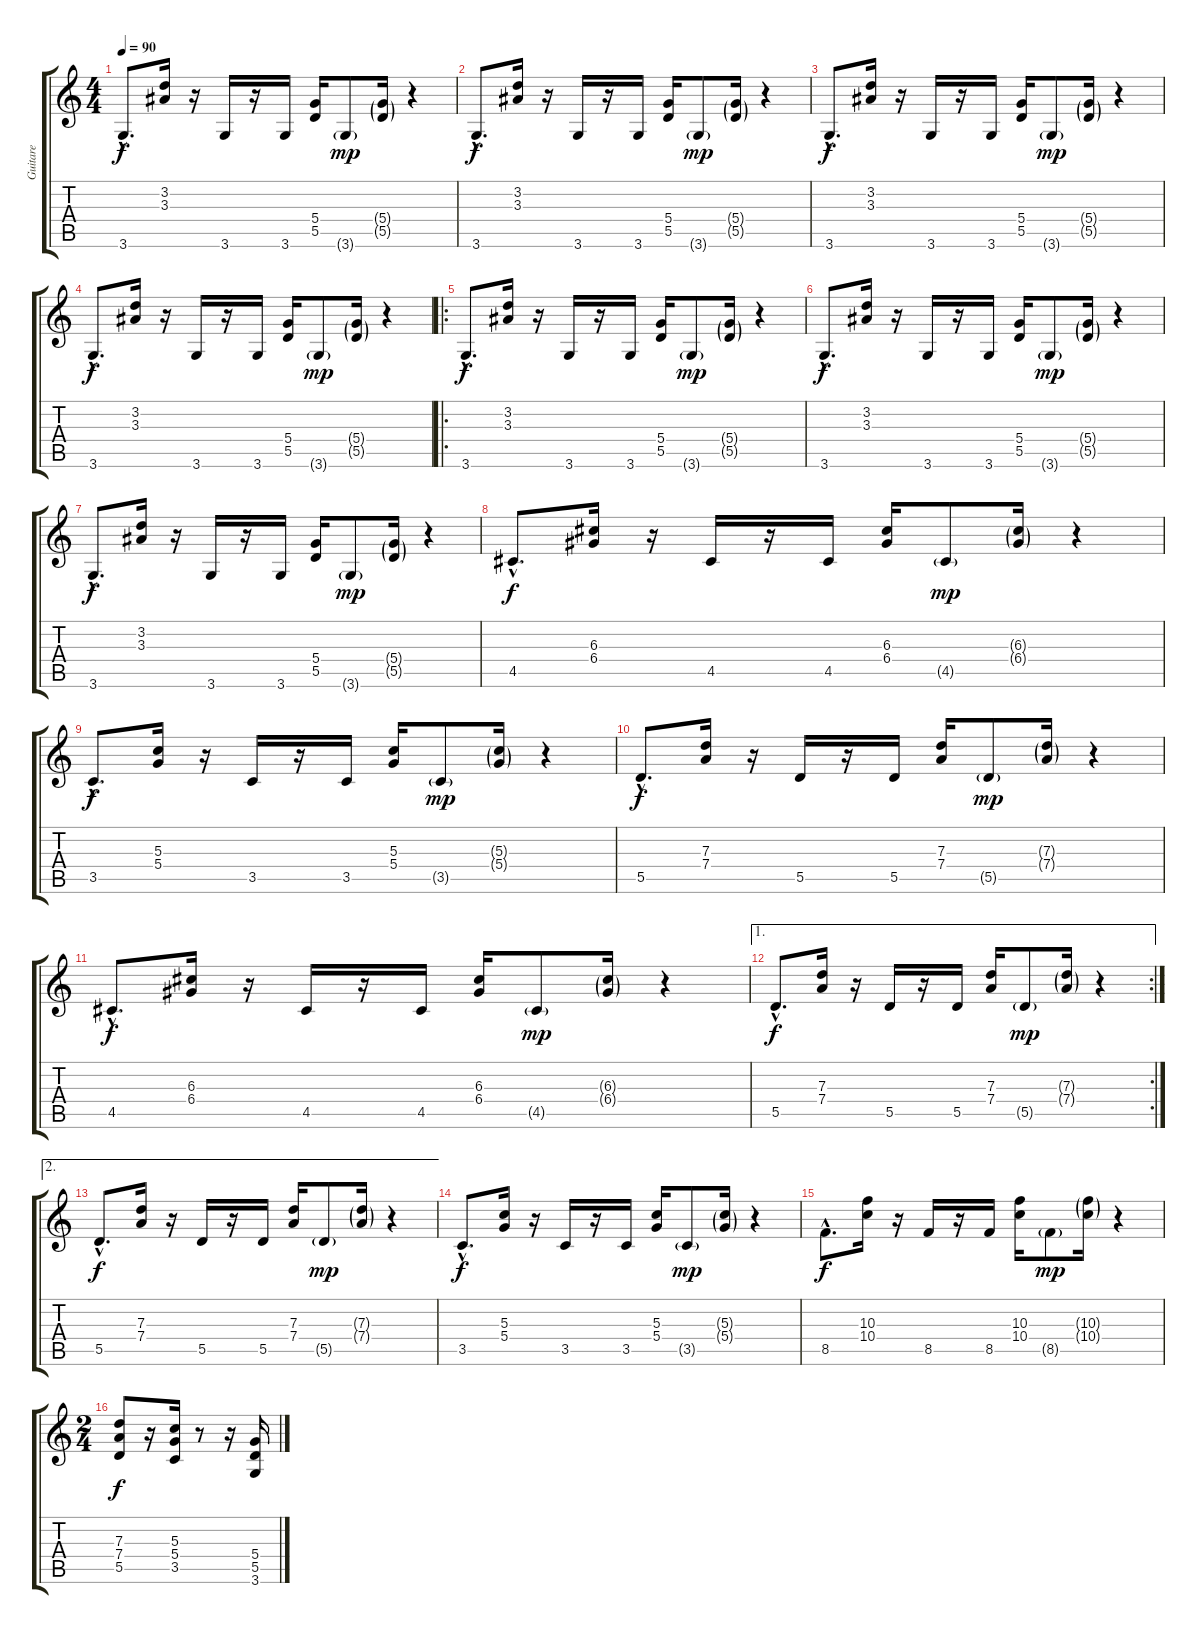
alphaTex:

\track ("Guitare" "Guitare") {instrument electricguitarclean}
\staff {score tabs}
\tuning (E4 B3 G3 D3 A2 E2) {hide}
\ts (4 4)
\tempo 90
\clef g2
\ks c
3.6{hac}.8{d dy f instrument electricguitarclean} (3.2 3.3).16 r.16 3.6.16 r.16 3.6.16 (5.4 5.5).16 3.6{g}.8{dy mp} (5.4{g} 5.5{g}).16 r.4 |
3.6{hac}.8{d dy f} (3.2 3.3).16 r.16 3.6.16 r.16 3.6.16 (5.4 5.5).16 3.6{g}.8{dy mp} (5.4{g} 5.5{g}).16 r.4 |
3.6{hac}.8{d dy f} (3.2 3.3).16 r.16 3.6.16 r.16 3.6.16 (5.4 5.5).16 3.6{g}.8{dy mp} (5.4{g} 5.5{g}).16 r.4 |
3.6{hac}.8{d dy f} (3.2 3.3).16 r.16 3.6.16 r.16 3.6.16 (5.4 5.5).16 3.6{g}.8{dy mp} (5.4{g} 5.5{g}).16 r.4 |
\ro
3.6{hac}.8{d dy f} (3.2 3.3).16 r.16 3.6.16 r.16 3.6.16 (5.4 5.5).16 3.6{g}.8{dy mp} (5.4{g} 5.5{g}).16 r.4 |
3.6{hac}.8{d dy f} (3.2 3.3).16 r.16 3.6.16 r.16 3.6.16 (5.4 5.5).16 3.6{g}.8{dy mp} (5.4{g} 5.5{g}).16 r.4 |
3.6{hac}.8{d dy f} (3.2 3.3).16 r.16 3.6.16 r.16 3.6.16 (5.4 5.5).16 3.6{g}.8{dy mp} (5.4{g} 5.5{g}).16 r.4 |
4.5{hac}.8{d dy f} (6.3 6.4).16 r.16 4.5.16 r.16 4.5.16 (6.3 6.4).16 4.5{g}.8{dy mp} (6.3{g} 6.4{g}).16 r.4 |
3.5{hac}.8{d dy f} (5.3 5.4).16 r.16 3.5.16 r.16 3.5.16 (5.3 5.4).16 3.5{g}.8{dy mp} (5.3{g} 5.4{g}).16 r.4 |
5.5{hac}.8{d dy f} (7.3 7.4).16 r.16 5.5.16 r.16 5.5.16 (7.3 7.4).16 5.5{g}.8{dy mp} (7.3{g} 7.4{g}).16 r.4 |
4.5{hac}.8{d dy f} (6.3 6.4).16 r.16 4.5.16 r.16 4.5.16 (6.3 6.4).16 4.5{g}.8{dy mp} (6.3{g} 6.4{g}).16 r.4 |
\ae 1
\rc 2
5.5{hac}.8{d dy f} (7.3 7.4).16 r.16 5.5.16 r.16 5.5.16 (7.3 7.4).16 5.5{g}.8{dy mp} (7.3{g} 7.4{g}).16 r.4 |
\ae 2
5.5{hac}.8{d dy f} (7.3 7.4).16 r.16 5.5.16 r.16 5.5.16 (7.3 7.4).16 5.5{g}.8{dy mp} (7.3{g} 7.4{g}).16 r.4 |
3.5{hac}.8{d dy f} (5.3 5.4).16 r.16 3.5.16 r.16 3.5.16 (5.3 5.4).16 3.5{g}.8{dy mp} (5.3{g} 5.4{g}).16 r.4 |
8.5{hac}.8{d dy f} (10.3 10.4).16 r.16 8.5.16 r.16 8.5.16 (10.3 10.4).16 8.5{g}.8{dy mp} (10.3{g} 10.4{g}).16 r.4 |
\ts (2 4)
(7.3 7.4 5.5).8{dy f} r.16 (5.3 5.4 3.5).16 r.8 r.16 (5.4 5.5 3.6).16
